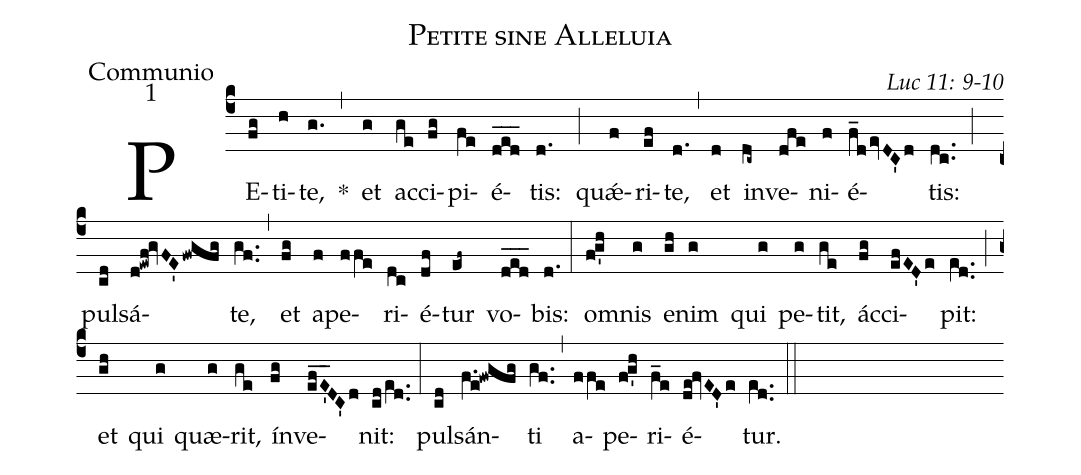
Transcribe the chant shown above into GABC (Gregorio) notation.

name: Petite sine Alleluia;
office-part: Communio;
mode: 1;
commentary: Luc 11: 9-10;
%%
(c4) PE(fg)ti(h)te,(g.) *(,) et(g) ac(ge)ci(fg)pi(fe)é(d_e_d_)tis:(d.) (;) quǽ(f)ri(ef)te,(d.) (,) et(d) in(dc~)ve(dfe)ni(f)é(f_devDC'd)tis:(dc..) (;) pul(cd)sá(d!ewf!gvFE'fwgfg)te,(gf..) (,) et(fg) a(f)pe(ffe)ri(dc)é(df)tur(ef~) vo(d_e_d_)bis:(d.) (:)
om(fg'h)nis(g) e(gh)nim(g) qui(g) pe(g)tit,(ge) ác(fg)ci(efED'e)pit:(e[ll:1]d..) (;) et(gh) qui(g) quæ(g)rit,(ge) ín(fg)ve(ef_E'_DC'd)nit:(cd/e[ll:1]d..) (:)
pul(cd)sán(f.e!fwgfg)ti(gf..) (,) a(ffe)pe(fg'h)ri(f_e)é(de!fvED'e)tur.(e[ll:1]d..) (::)
